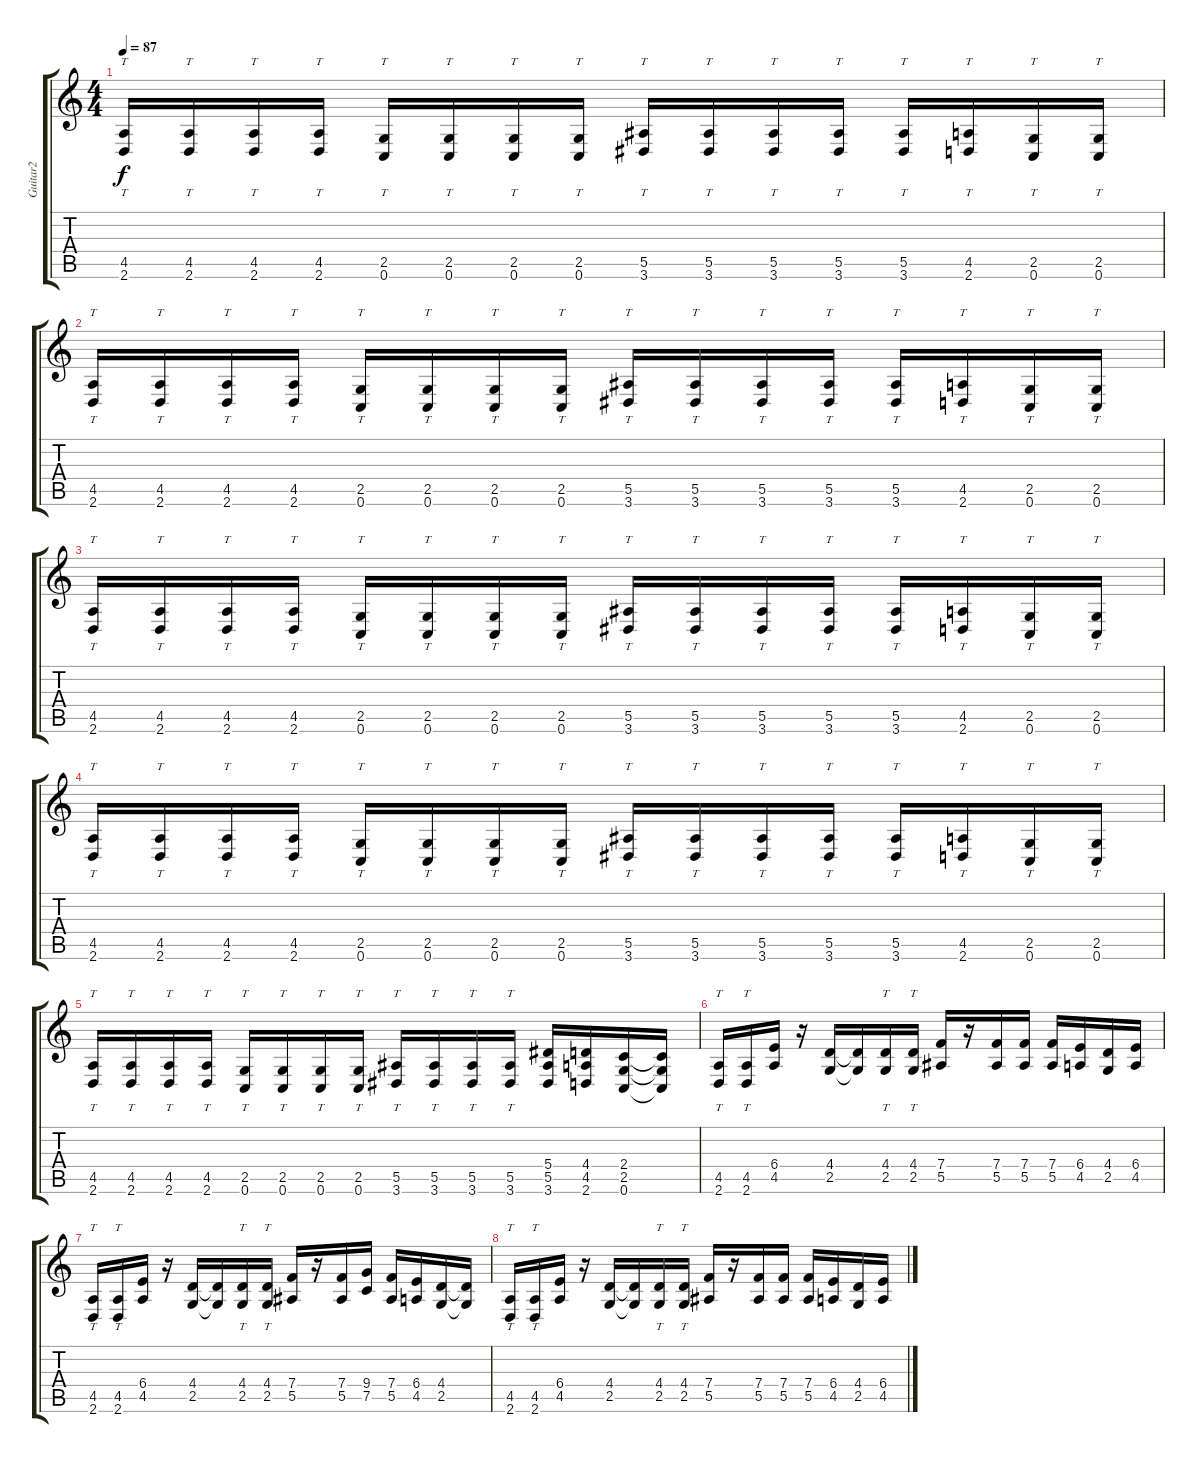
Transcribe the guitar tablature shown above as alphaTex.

\track ("Guitar2" "Guitar2") {instrument distortionguitar}
\staff {score tabs}
\tuning (C4 G3 Eb3 Bb2 F2 C2) {hide}
\ts (4 4)
\tempo 87
\clef g2
\ks c
(4.5 2.6).16{tt dy f} (4.5 2.6).16{tt} (4.5 2.6).16{tt} (4.5 2.6).16{tt} (2.5 0.6).16{tt} (2.5 0.6).16{tt} (2.5 0.6).16{tt} (2.5 0.6).16{tt} (5.5 3.6).16{tt} (5.5 3.6).16{tt} (5.5 3.6).16{tt} (5.5 3.6).16{tt} (5.5 3.6).16{tt} (4.5 2.6).16{tt} (2.5 0.6).16{tt} (2.5 0.6).16{tt} |
(4.5 2.6).16{tt} (4.5 2.6).16{tt} (4.5 2.6).16{tt} (4.5 2.6).16{tt} (2.5 0.6).16{tt} (2.5 0.6).16{tt} (2.5 0.6).16{tt} (2.5 0.6).16{tt} (5.5 3.6).16{tt} (5.5 3.6).16{tt} (5.5 3.6).16{tt} (5.5 3.6).16{tt} (5.5 3.6).16{tt} (4.5 2.6).16{tt} (2.5 0.6).16{tt} (2.5 0.6).16{tt} |
(4.5 2.6).16{tt} (4.5 2.6).16{tt} (4.5 2.6).16{tt} (4.5 2.6).16{tt} (2.5 0.6).16{tt} (2.5 0.6).16{tt} (2.5 0.6).16{tt} (2.5 0.6).16{tt} (5.5 3.6).16{tt} (5.5 3.6).16{tt} (5.5 3.6).16{tt} (5.5 3.6).16{tt} (5.5 3.6).16{tt} (4.5 2.6).16{tt} (2.5 0.6).16{tt} (2.5 0.6).16{tt} |
(4.5 2.6).16{tt} (4.5 2.6).16{tt} (4.5 2.6).16{tt} (4.5 2.6).16{tt} (2.5 0.6).16{tt} (2.5 0.6).16{tt} (2.5 0.6).16{tt} (2.5 0.6).16{tt} (5.5 3.6).16{tt} (5.5 3.6).16{tt} (5.5 3.6).16{tt} (5.5 3.6).16{tt} (5.5 3.6).16{tt} (4.5 2.6).16{tt} (2.5 0.6).16{tt} (2.5 0.6).16{tt} |
(4.5 2.6).16{tt} (4.5 2.6).16{tt} (4.5 2.6).16{tt} (4.5 2.6).16{tt} (2.5 0.6).16{tt} (2.5 0.6).16{tt} (2.5 0.6).16{tt} (2.5 0.6).16{tt} (5.5 3.6).16{tt} (5.5 3.6).16{tt} (5.5 3.6).16{tt} (5.5 3.6).16{tt} (5.4 5.5 3.6).16 (4.4 4.5 2.6).16 (2.4 2.5 0.6).16 (2.4{t} 2.5{t} 0.6{t}).16 |
(4.5 2.6).16{tt} (4.5 2.6).16{tt} (6.4 4.5).16 r.16 (4.4 2.5).16 (4.4{t} 2.5{t}).16 (4.4 2.5).16{tt} (4.4 2.5).16{tt} (7.4 5.5).16 r.16 (7.4 5.5).16 (7.4 5.5).16 (7.4 5.5).16 (6.4 4.5).16 (4.4 2.5).16 (6.4 4.5).16 |
(4.5 2.6).16{tt} (4.5 2.6).16{tt} (6.4 4.5).16 r.16 (4.4 2.5).16 (4.4{t} 2.5{t}).16 (4.4 2.5).16{tt} (4.4 2.5).16{tt} (7.4 5.5).16 r.16 (7.4 5.5).16 (9.4 7.5).16 (7.4 5.5).16 (6.4 4.5).16 (4.4 2.5).16 (4.4{t} 2.5{t}).16 |
(4.5 2.6).16{tt} (4.5 2.6).16{tt} (6.4 4.5).16 r.16 (4.4 2.5).16 (4.4{t} 2.5{t}).16 (4.4 2.5).16{tt} (4.4 2.5).16{tt} (7.4 5.5).16 r.16 (7.4 5.5).16 (7.4 5.5).16 (7.4 5.5).16 (6.4 4.5).16 (4.4 2.5).16 (6.4 4.5).16
